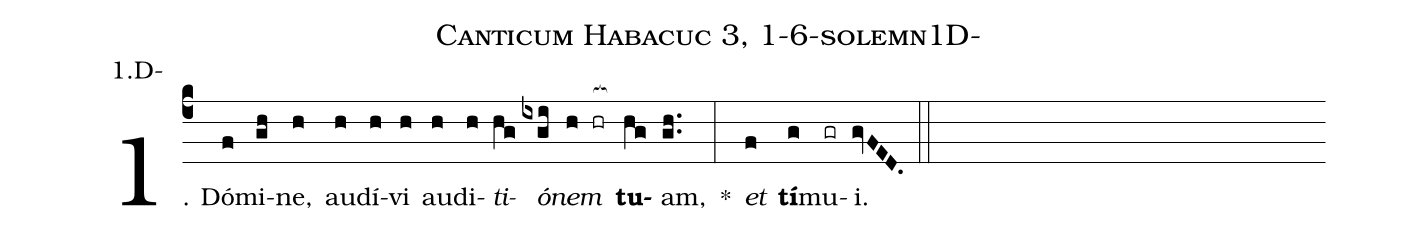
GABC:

name: Canticum Habacuc 3, 1-6-solemn1D-;
annotation: 1.D-;
%%
(c4)1. Dó(f)mi(gh)ne,(h) au(h)dí(h)vi(h) au(h)di(h)<i>ti</i>(hg)<i>ó</i>(ixgi)<i>nem</i>(h hr[ocb:1{]) <b>tu</b>(hg[ocb:0}])am,(gh..) *(:) <i>et</i>(f) <b>tí</b>(g)mu(gr)i.(gvFED.) (::)
